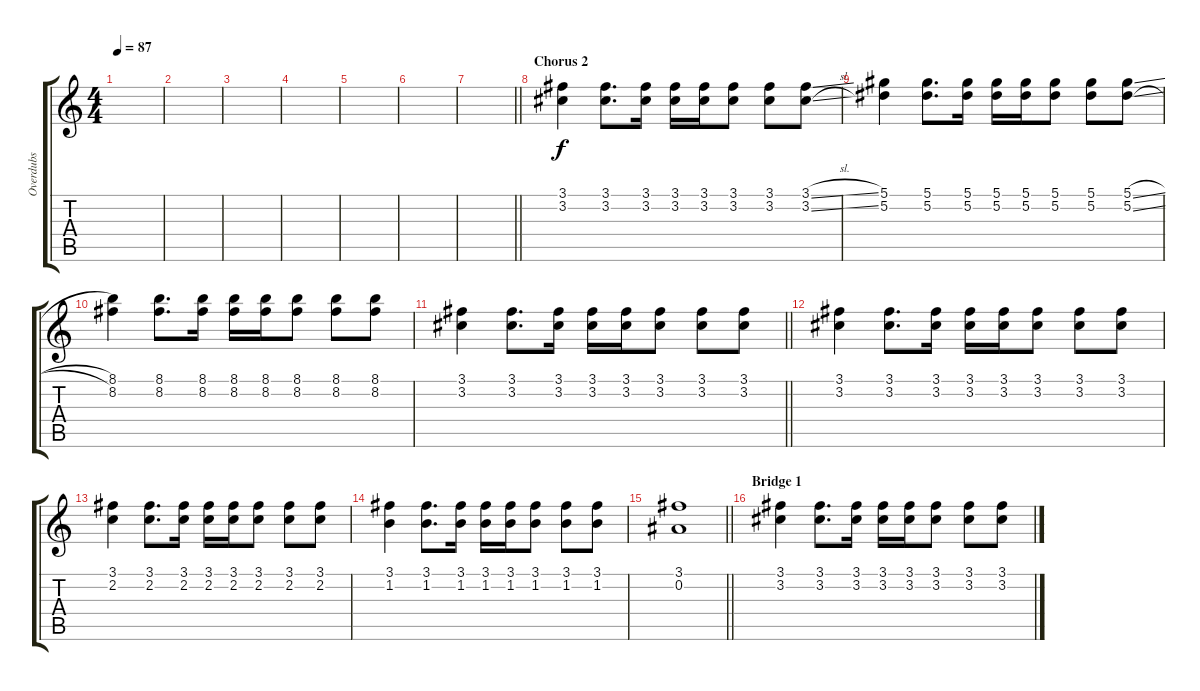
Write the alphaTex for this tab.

\track ("Overdubs" "Overdubs") {instrument electricguitarclean}
\staff {score tabs}
\tuning (Eb4 Bb3 Gb3 Db3 Ab2 Eb2) {hide}
\ts (4 4)
\tempo 87
\clef g2
\ks c
|
|
|
|
|
|
\barLineRight lightlight
|
\section ("" "Chorus 2")
(3.1 3.2).4 (3.1 3.2).8{d} (3.1 3.2).16 (3.1 3.2).16 (3.1 3.2).16 (3.1 3.2).8 (3.1 3.2).8 (3.1{sl} 3.2{sl}).8 |
(5.1 5.2).4 (5.1 5.2).8{d} (5.1 5.2).16 (5.1 5.2).16 (5.1 5.2).16 (5.1 5.2).8 (5.1 5.2).8 (5.1{sl} 5.2{sl}).8 |
(8.1 8.2).4 (8.1 8.2).8{d} (8.1 8.2).16 (8.1 8.2).16 (8.1 8.2).16 (8.1 8.2).8 (8.1 8.2).8 (8.1 8.2).8 |
\barLineRight lightlight
(3.1 3.2).4 (3.1 3.2).8{d} (3.1 3.2).16 (3.1 3.2).16 (3.1 3.2).16 (3.1 3.2).8 (3.1 3.2).8 (3.1 3.2).8 |
(3.1 3.2).4 (3.1 3.2).8{d} (3.1 3.2).16 (3.1 3.2).16 (3.1 3.2).16 (3.1 3.2).8 (3.1 3.2).8 (3.1 3.2).8 |
(3.1 2.2).4 (3.1 2.2).8{d} (3.1 2.2).16 (3.1 2.2).16 (3.1 2.2).16 (3.1 2.2).8 (3.1 2.2).8 (3.1 2.2).8 |
(3.1 1.2).4 (3.1 1.2).8{d} (3.1 1.2).16 (3.1 1.2).16 (3.1 1.2).16 (3.1 1.2).8 (3.1 1.2).8 (3.1 1.2).8 |
\barLineRight lightlight
(3.1 0.2).1 |
\section ("" "Bridge 1")
(3.1 3.2).4 (3.1 3.2).8{d} (3.1 3.2).16 (3.1 3.2).16 (3.1 3.2).16 (3.1 3.2).8 (3.1 3.2).8 (3.1{sl} 3.2{sl}).8
